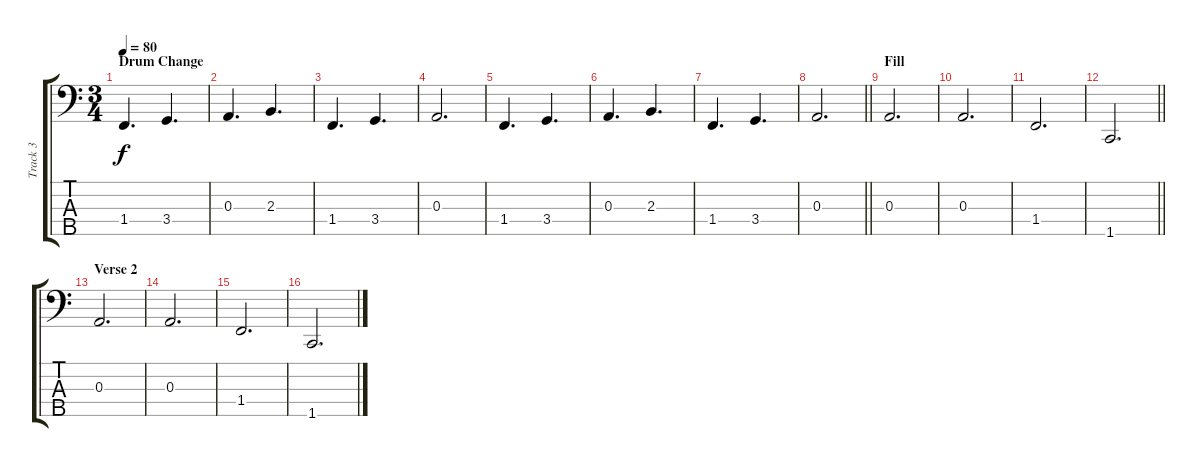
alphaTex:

\track ("Track 3" "Track 3") {instrument electricbassfinger}
\staff {score tabs}
\tuning (G2 D2 A1 E1 B0) {hide}
\ts (3 4)
\section ("" "Drum Change")
\tempo 80
\clef f4
\ks c
1.4.4{d dy f} 3.4.4{d} |
0.3.4{d} 2.3.4{d} |
1.4.4{d} 3.4.4{d} |
0.3.2{d} |
1.4.4{d} 3.4.4{d} |
0.3.4{d} 2.3.4{d} |
1.4.4{d} 3.4.4{d} |
\barLineRight lightlight
0.3.2{d} |
\section ("" "Fill")
0.3.2{d} |
0.3.2{d} |
1.4.2{d} |
\barLineRight lightlight
1.5.2{d} |
\section ("" "Verse 2")
0.3.2{d} |
0.3.2{d} |
1.4.2{d} |
1.5.2{d}
